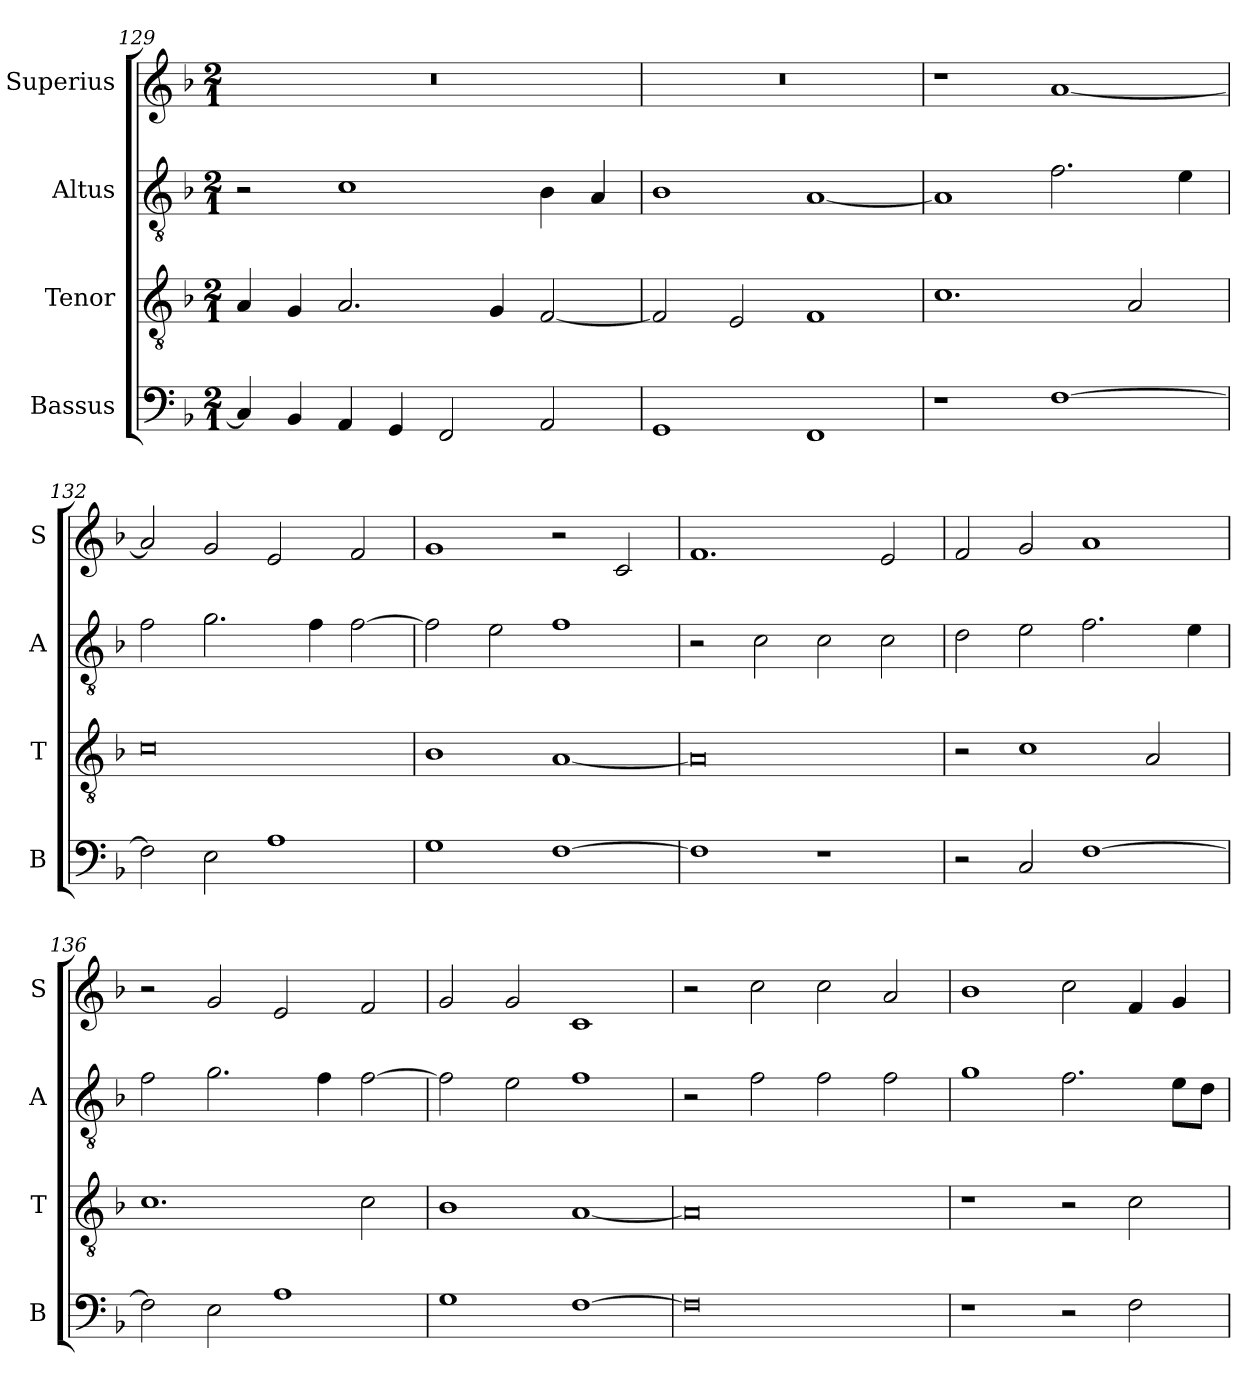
**kern	**kern	**kern	**kern
*part4	*part3	*part2	*part1
*staff4	*staff3	*staff2	*staff1
*I"Bassus	*I"Tenor	*I"Altus	*I"Superius
*I'B	*I'T	*I'A	*I'S
*clefF4	*clefGv2	*clefGv2	*clefG2
*k[b-]	*k[b-]	*k[b-]	*k[b-]
*F:	*F:	*F:	*F:
*M2/1	*M2/1	*M2/1	*M2/1
=129	=129	=129	=129
4C]	4A	2r	0r
4BB-	4G	.	.
4AA	2.A	1c	.
4GG	.	.	.
2FF	.	.	.
.	4G	.	.
2AA	[2F	4B-	.
.	.	4A	.
=130	=130	=130	=130
1GG	2F]	1B-	0r
.	2E	.	.
1FF	1F	[1A	.
=131	=131	=131	=131
1r	1.c	1A]	1r
[1F	.	2.f	[1a
.	2A	.	.
.	.	4e	.
=132	=132	=132	=132
2F]	0c	2f	2a]
2E	.	2.g	2g
1A	.	.	2e
.	.	4f	.
.	.	[2f	2f
=133	=133	=133	=133
1G	1B-	2f]	1g
.	.	2e	.
[1F	[1A	1f	2r
.	.	.	2c
=134	=134	=134	=134
1F]	0A]	2r	1.f
.	.	2c	.
1r	.	2c	.
.	.	2c	2e
=135	=135	=135	=135
2r	2r	2d	2f
2C	1c	2e	2g
[1F	.	2.f	1a
.	2A	.	.
.	.	4e	.
=136	=136	=136	=136
2F]	1.c	2f	2r
2E	.	2.g	2g
1A	.	.	2e
.	.	4f	.
.	2c	[2f	2f
=137	=137	=137	=137
1G	1B-	2f]	2g
.	.	2e	2g
[1F	[1A	1f	1c
=138	=138	=138	=138
0F]	0A]	2r	2r
.	.	2f	2cc
.	.	2f	2cc
.	.	2f	2a
=139	=139	=139	=139
1r	1r	1g	1b-
2r	2r	2.f	2cc
2F	2c	.	4f
.	.	8eL	4g
.	.	8dJ	.
=	=	=	=
*-	*-	*-	*-
